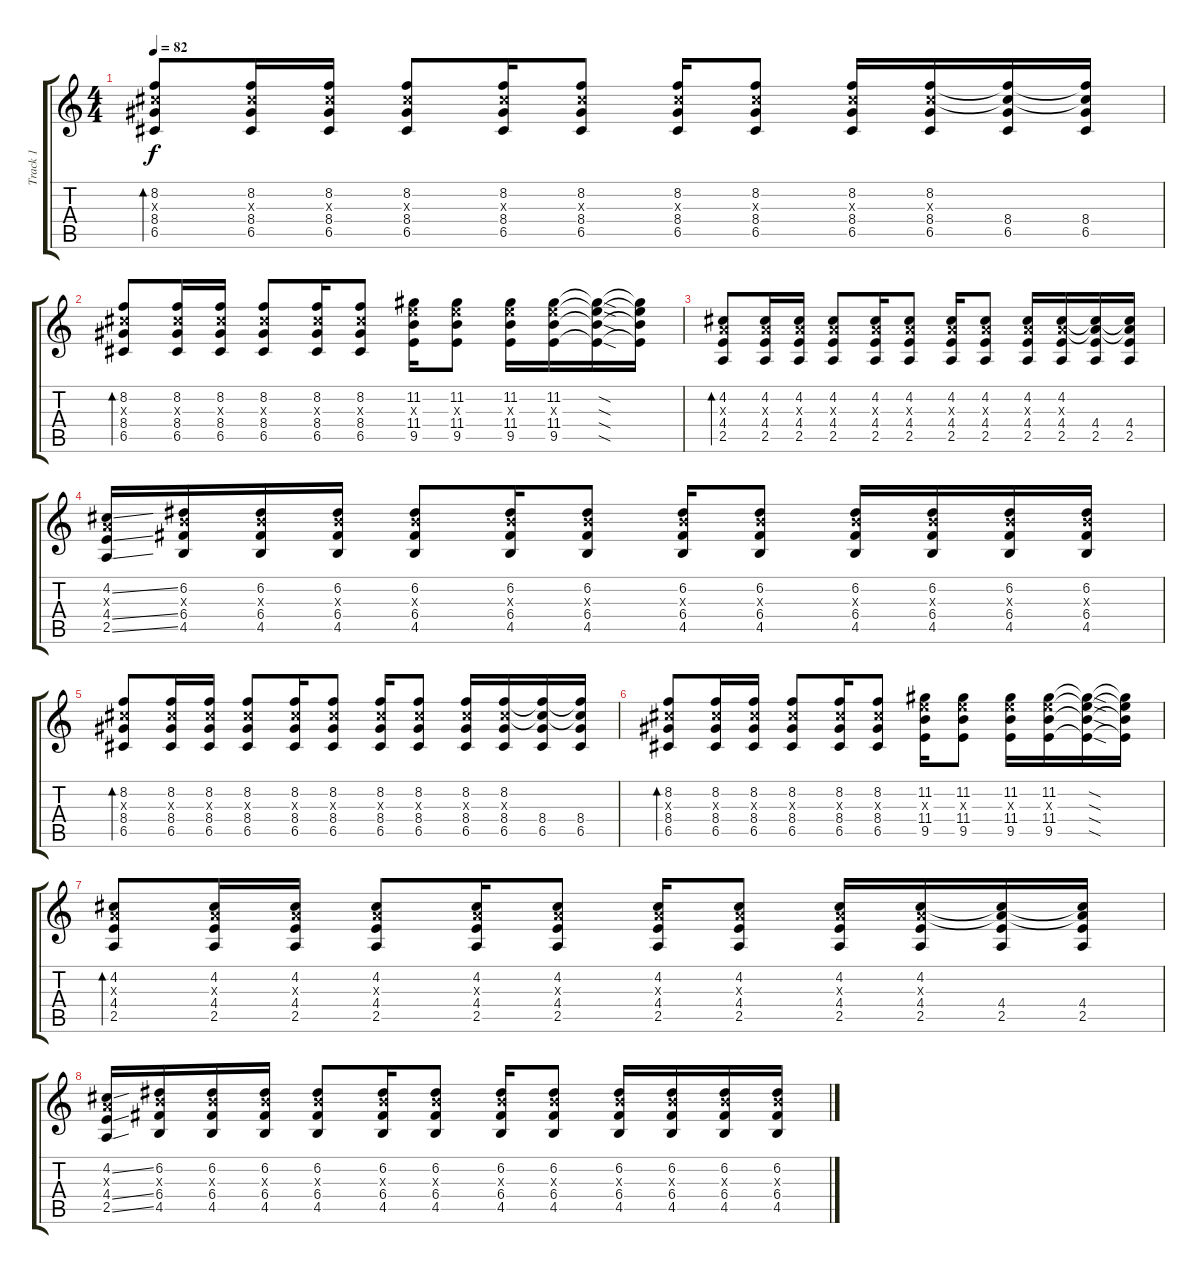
\track ("Track 1" "Track 1") {instrument distortionguitar}
\staff {score tabs}
\tuning (D4 A3 F3 C3 G2 C2) {hide}
\ts (4 4)
\tempo 82
\clef g2
\ks c
(8.2 8.3{x} 8.4 6.5).8{bd 30 dy f} (8.2 8.3{x} 8.4 6.5).16 (8.2 8.3{x} 8.4 6.5).16 (8.2 8.3{x} 8.4 6.5).8 (8.2 8.3{x} 8.4 6.5).16 (8.2 8.3{x} 8.4 6.5).8 (8.2 8.3{x} 8.4 6.5).16 (8.2 8.3{x} 8.4 6.5).8 (8.2 8.3{x} 8.4 6.5).16 (8.2 8.3{x} 8.4 6.5).16 (8.2{t} 8.3{t} 8.4 6.5).16 (8.2{t} 8.3{t} 8.4 6.5).16 |
(8.2 8.3{x} 8.4 6.5).8{bd 30} (8.2 8.3{x} 8.4 6.5).16 (8.2 8.3{x} 8.4 6.5).16 (8.2 8.3{x} 8.4 6.5).8 (8.2 8.3{x} 8.4 6.5).16 (8.2 8.3{x} 8.4 6.5).8 (11.2 11.3{x} 11.4 9.5).16 (11.2 11.3{x} 11.4 9.5).8 (11.2 11.3{x} 11.4 9.5).16 (11.2 11.3{x} 11.4 9.5).16 (11.2{sod t} 11.3{sod t} 11.4{sod t} 9.5{sod t}).16 (11.2{t} 11.3{t} 11.4{t} 9.5{t}).16 |
(4.2 4.3{x} 4.4 2.5).8{bd 30} (4.2 4.3{x} 4.4 2.5).16 (4.2 4.3{x} 4.4 2.5).16 (4.2 4.3{x} 4.4 2.5).8 (4.2 4.3{x} 4.4 2.5).16 (4.2 4.3{x} 4.4 2.5).8 (4.2 4.3{x} 4.4 2.5).16 (4.2 4.3{x} 4.4 2.5).8 (4.2 4.3{x} 4.4 2.5).16 (4.2 4.3{x} 4.4 2.5).16 (4.2{t} 4.3{t} 4.4 2.5).16 (4.2{t} 4.3{t} 4.4 2.5).16 |
(4.2{ss} 4.3{x} 4.4{ss} 2.5{ss}).16 (6.2 6.3{x} 6.4 4.5).16 (6.2 6.3{x} 6.4 4.5).16 (6.2 6.3{x} 6.4 4.5).16 (6.2 6.3{x} 6.4 4.5).8 (6.2 6.3{x} 6.4 4.5).16 (6.2 6.3{x} 6.4 4.5).8 (6.2 6.3{x} 6.4 4.5).16 (6.2 6.3{x} 6.4 4.5).8 (6.2 6.3{x} 6.4 4.5).16 (6.2 6.3{x} 6.4 4.5).16 (6.2 6.3{x} 6.4 4.5).16 (6.2 6.3{x} 6.4 4.5).16 |
(8.2 8.3{x} 8.4 6.5).8{bd 30} (8.2 8.3{x} 8.4 6.5).16 (8.2 8.3{x} 8.4 6.5).16 (8.2 8.3{x} 8.4 6.5).8 (8.2 8.3{x} 8.4 6.5).16 (8.2 8.3{x} 8.4 6.5).8 (8.2 8.3{x} 8.4 6.5).16 (8.2 8.3{x} 8.4 6.5).8 (8.2 8.3{x} 8.4 6.5).16 (8.2 8.3{x} 8.4 6.5).16 (8.2{t} 8.3{t} 8.4 6.5).16 (8.2{t} 8.3{t} 8.4 6.5).16 |
(8.2 8.3{x} 8.4 6.5).8{bd 30} (8.2 8.3{x} 8.4 6.5).16 (8.2 8.3{x} 8.4 6.5).16 (8.2 8.3{x} 8.4 6.5).8 (8.2 8.3{x} 8.4 6.5).16 (8.2 8.3{x} 8.4 6.5).8 (11.2 11.3{x} 11.4 9.5).16 (11.2 11.3{x} 11.4 9.5).8 (11.2 11.3{x} 11.4 9.5).16 (11.2 11.3{x} 11.4 9.5).16 (11.2{sod t} 11.3{sod t} 11.4{sod t} 9.5{sod t}).16 (11.2{t} 11.3{t} 11.4{t} 9.5{t}).16 |
(4.2 4.3{x} 4.4 2.5).8{bd 30} (4.2 4.3{x} 4.4 2.5).16 (4.2 4.3{x} 4.4 2.5).16 (4.2 4.3{x} 4.4 2.5).8 (4.2 4.3{x} 4.4 2.5).16 (4.2 4.3{x} 4.4 2.5).8 (4.2 4.3{x} 4.4 2.5).16 (4.2 4.3{x} 4.4 2.5).8 (4.2 4.3{x} 4.4 2.5).16 (4.2 4.3{x} 4.4 2.5).16 (4.2{t} 4.3{t} 4.4 2.5).16 (4.2{t} 4.3{t} 4.4 2.5).16 |
(4.2{ss} 4.3{x} 4.4{ss} 2.5{ss}).16 (6.2 6.3{x} 6.4 4.5).16 (6.2 6.3{x} 6.4 4.5).16 (6.2 6.3{x} 6.4 4.5).16 (6.2 6.3{x} 6.4 4.5).8 (6.2 6.3{x} 6.4 4.5).16 (6.2 6.3{x} 6.4 4.5).8 (6.2 6.3{x} 6.4 4.5).16 (6.2 6.3{x} 6.4 4.5).8 (6.2 6.3{x} 6.4 4.5).16 (6.2 6.3{x} 6.4 4.5).16 (6.2 6.3{x} 6.4 4.5).16 (6.2 6.3{x} 6.4 4.5).16
